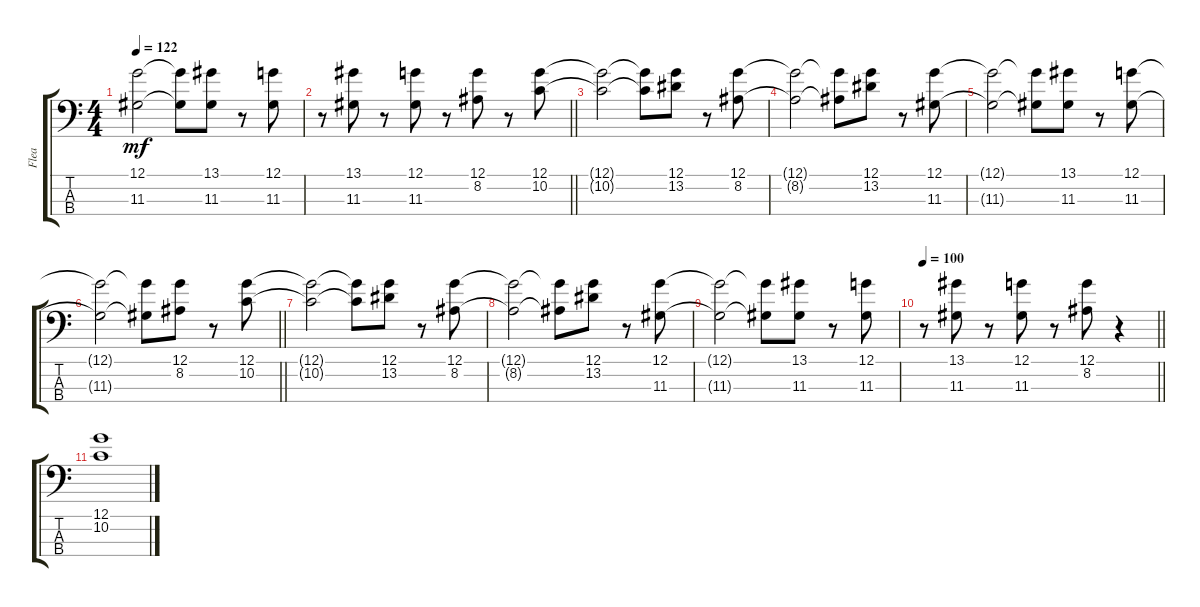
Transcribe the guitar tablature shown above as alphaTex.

\track ("Flea" "Flea") {instrument electricbassfinger}
\staff {score tabs}
\tuning (G2 D2 A1 E1) {hide}
\ts (4 4)
\tempo 122
\clef f4
\ks c
(12.1{t} 11.3{t}).2{dy mf} (12.1{t} 11.3{t}).8 (13.1 11.3).8 r.8 (12.1 11.3).8 |
\barLineRight lightlight
r.8 (13.1 11.3).8 r.8 (12.1 11.3).8 r.8 (12.1 8.2).8 r.8 (12.1 10.2).8 |
(12.1{t} 10.2{t}).2 (12.1{t} 10.2{t}).8 (12.1 13.2).8 r.8 (12.1 8.2).8 |
(12.1{t} 8.2{t}).2 (12.1{t} 8.2{t}).8 (12.1 13.2).8 r.8 (12.1 11.3).8 |
(12.1{t} 11.3{t}).2 (12.1{t} 11.3{t}).8 (13.1 11.3).8 r.8 (12.1 11.3).8 |
\barLineRight lightlight
(12.1{t} 11.3{t}).2 (12.1{t} 11.3{t}).8 (12.1 8.2).8 r.8 (12.1 10.2).8 |
(12.1{t} 10.2{t}).2 (12.1{t} 10.2{t}).8 (12.1 13.2).8 r.8 (12.1 8.2).8 |
(12.1{t} 8.2{t}).2 (12.1{t} 8.2{t}).8 (12.1 13.2).8 r.8 (12.1 11.3).8 |
(12.1{t} 11.3{t}).2 (12.1{t} 11.3{t}).8 (13.1 11.3).8 r.8 (12.1 11.3).8 |
\tempo 100
\barLineRight lightlight
r.8 (13.1 11.3).8 r.8 (12.1 11.3).8 r.8 (12.1 8.2).8 r.4 |
(12.1 10.2).1
